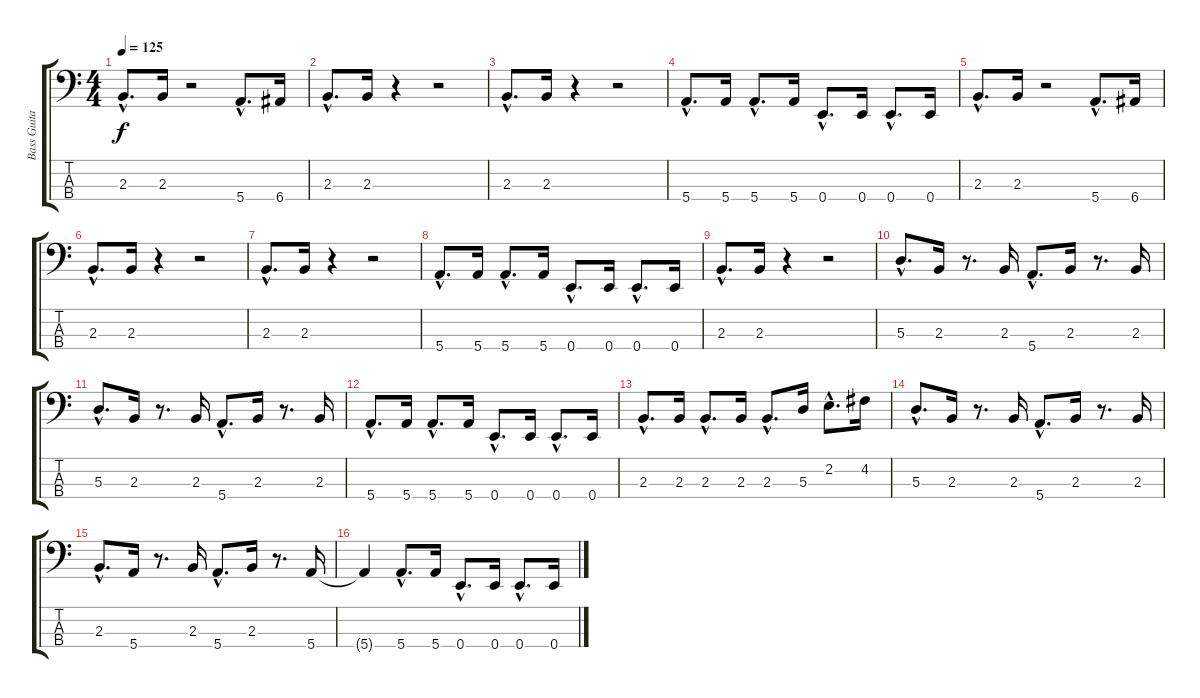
\track ("Bass Guitar" "Bass Guita") {instrument electricbasspick}
\staff {score tabs}
\tuning (G2 D2 A1 E1) {hide}
\ts (4 4)
\tempo 125
\clef f4
\ks c
2.3{hac}.8{d dy f} 2.3.16 r.2 5.4{hac}.8{d} 6.4.16 |
2.3{hac}.8{d} 2.3.16 r.4 r.2 |
2.3{hac}.8{d} 2.3.16 r.4 r.2 |
5.4{hac}.8{d} 5.4.16 5.4{hac}.8{d} 5.4.16 0.4{hac}.8{d} 0.4.16 0.4{hac}.8{d} 0.4.16 |
2.3{hac}.8{d} 2.3.16 r.2 5.4{hac}.8{d} 6.4.16 |
2.3{hac}.8{d} 2.3.16 r.4 r.2 |
2.3{hac}.8{d} 2.3.16 r.4 r.2 |
5.4{hac}.8{d} 5.4.16 5.4{hac}.8{d} 5.4.16 0.4{hac}.8{d} 0.4.16 0.4{hac}.8{d} 0.4.16 |
2.3{hac}.8{d} 2.3.16 r.4 r.2 |
5.3{hac}.8{d} 2.3.16 r.8{d} 2.3.16 5.4{hac}.8{d} 2.3.16 r.8{d} 2.3.16 |
5.3{hac}.8{d} 2.3.16 r.8{d} 2.3.16 5.4{hac}.8{d} 2.3.16 r.8{d} 2.3.16 |
5.4{hac}.8{d} 5.4.16 5.4{hac}.8{d} 5.4.16 0.4{hac}.8{d} 0.4.16 0.4{hac}.8{d} 0.4.16 |
2.3{hac}.8{d} 2.3.16 2.3{hac}.8{d} 2.3.16 2.3{hac}.8{d} 5.3.16 2.2{hac}.8{d} 4.2.16 |
5.3{hac}.8{d} 2.3.16 r.8{d} 2.3.16 5.4{hac}.8{d} 2.3.16 r.8{d} 2.3.16 |
2.3{hac}.8{d} 5.4.16 r.8{d} 2.3.16 5.4{hac}.8{d} 2.3.16 r.8{d} 5.4.16 |
5.4{t}.4 5.4{hac}.8{d} 5.4.16 0.4{hac}.8{d} 0.4.16 0.4{hac}.8{d} 0.4.16
